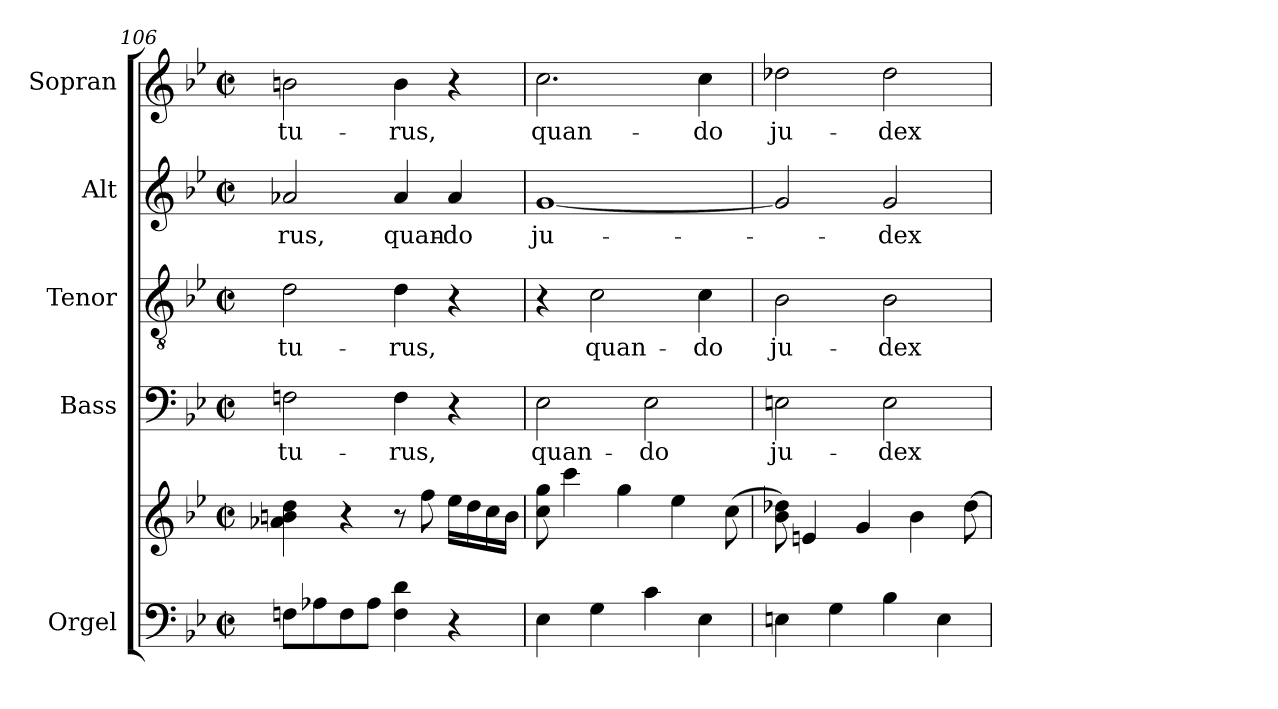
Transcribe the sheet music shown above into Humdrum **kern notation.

**kern	**kern	**kern	**text	**kern	**text	**kern	**text	**kern	**text
*part5	*part5	*part4	*part4	*part3	*part3	*part2	*part2	*part1	*part1
*staff6	*staff5	*staff4	*staff4	*staff3	*staff3	*staff2	*staff2	*staff1	*staff1
*I"Orgel	*	*I"Bass	*	*I"Tenor	*	*I"Alt	*	*I"Sopran	*
*I'Org.	*	*I'B.	*	*I'T.	*	*I'A.	*	*I'S.	*
*clefF4	*clefG2	*clefF4	*	*clefGv2	*	*clefG2	*	*clefG2	*
*k[b-e-]	*k[b-e-]	*k[b-e-]	*	*k[b-e-]	*	*k[b-e-]	*	*k[b-e-]	*
*B-:	*B-:	*B-:	*	*B-:	*	*B-:	*	*B-:	*
*M2/2	*M2/2	*M2/2	*	*M2/2	*	*M2/2	*	*M2/2	*
*met(c|)	*met(c|)	*met(c|)	*	*met(c|)	*	*met(c|)	*	*met(c|)	*
=106	=106	=106	=106	=106	=106	=106	=106	=106	=106
!	!	!	!LO:LY:b	!	!LO:LY:b	!	!LO:LY:b	!	!LO:LY:b
8Fn\L	4a-X\ 4bn\ 4dd\	2Fn\	-tu-	2d\	-tu-	2a-X/	-rus,	2bn\	-tu-
8A-X\	.	.	.	.	.	.	.	.	.
8F\	4r	.	.	.	.	.	.	.	.
8A-\J	.	.	.	.	.	.	.	.	.
!	!	!	!LO:LY:b	!	!LO:LY:b	!	!LO:LY:b	!	!LO:LY:b
4F\ 4d\	8r	4F\	-rus,	4d\	-rus,	4a-/	quan-	4b\	-rus,
.	8ff\	.	.	.	.	.	.	.	.
!	!	!	!	!	!	!	!LO:LY:b	!	!
4r	16ee-\LL	4r	.	4r	.	4a-/	-do	4r	.
.	16dd\	.	.	.	.	.	.	.	.
.	16cc\	.	.	.	.	.	.	.	.
.	16b\JJ	.	.	.	.	.	.	.	.
=107	=107	=107	=107	=107	=107	=107	=107	=107	=107
!	!	!	!LO:LY:b	!	!	!	!LO:LY:b	!	!LO:LY:b
4E-\	8cc\ 8gg\	2E-\	quan-	4r	.	[1g	ju-	2.cc\	quan-
.	4ccc\	.	.	.	.	.	.	.	.
!	!	!	!	!	!LO:LY:b	!	!	!	!
4G\	.	.	.	2c\	quan-	.	.	.	.
.	4gg\	.	.	.	.	.	.	.	.
!	!	!	!LO:LY:b	!	!	!	!	!	!
4c\	.	2E-\	-do	.	.	.	.	.	.
.	4ee-\	.	.	.	.	.	.	.	.
!	!	!	!	!	!LO:LY:b	!	!	!	!LO:LY:b
4E-\	.	.	.	4c\	-do	.	.	4cc\	-do
.	(>8cc\	.	.	.	.	.	.	.	.
=108	=108	=108	=108	=108	=108	=108	=108	=108	=108
!	!	!	!LO:LY:b	!	!LO:LY:b	!	!	!	!LO:LY:b
4En\	8b-\ 8dd-X\)	2En\	ju-	2B-\	ju-	2g/]	.	2dd-X\	ju-
.	4en/	.	.	.	.	.	.	.	.
4G\	.	.	.	.	.	.	.	.	.
.	4g/	.	.	.	.	.	.	.	.
!	!	!	!LO:LY:b	!	!LO:LY:b	!	!LO:LY:b	!	!LO:LY:b
4B-\	.	2E\	-dex	2B-\	-dex	2g/	-dex	2dd-\	-dex
.	4b-\	.	.	.	.	.	.	.	.
4E\	.	.	.	.	.	.	.	.	.
.	[8dd-\	.	.	.	.	.	.	.	.
=	=	=	=	=	=	=	=	=	=
*-	*-	*-	*-	*-	*-	*-	*-	*-	*-
